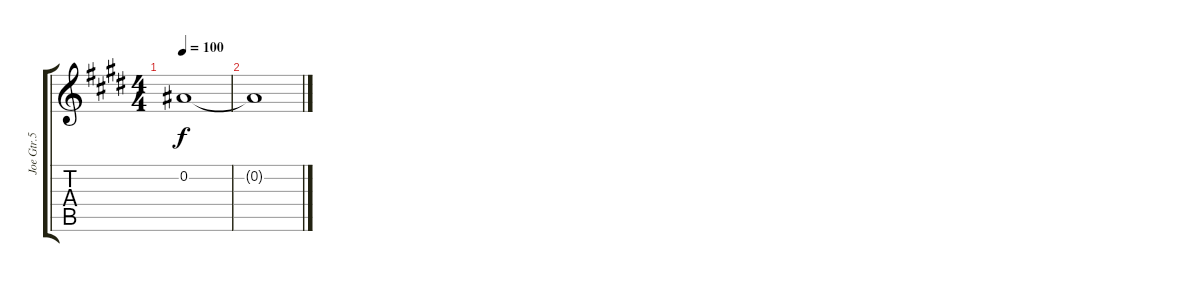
\track ("Joe Gtr.5" "Joe Gtr.5") {instrument distortionguitar}
\staff {score tabs}
\tuning (Eb4 Bb3 Gb3 Db3 Ab2 Eb2) {hide}
\ts (4 4)
\tempo 100
\clef g2
\ks e
0.2{t}.1{dy f} |
0.2{t}.1
